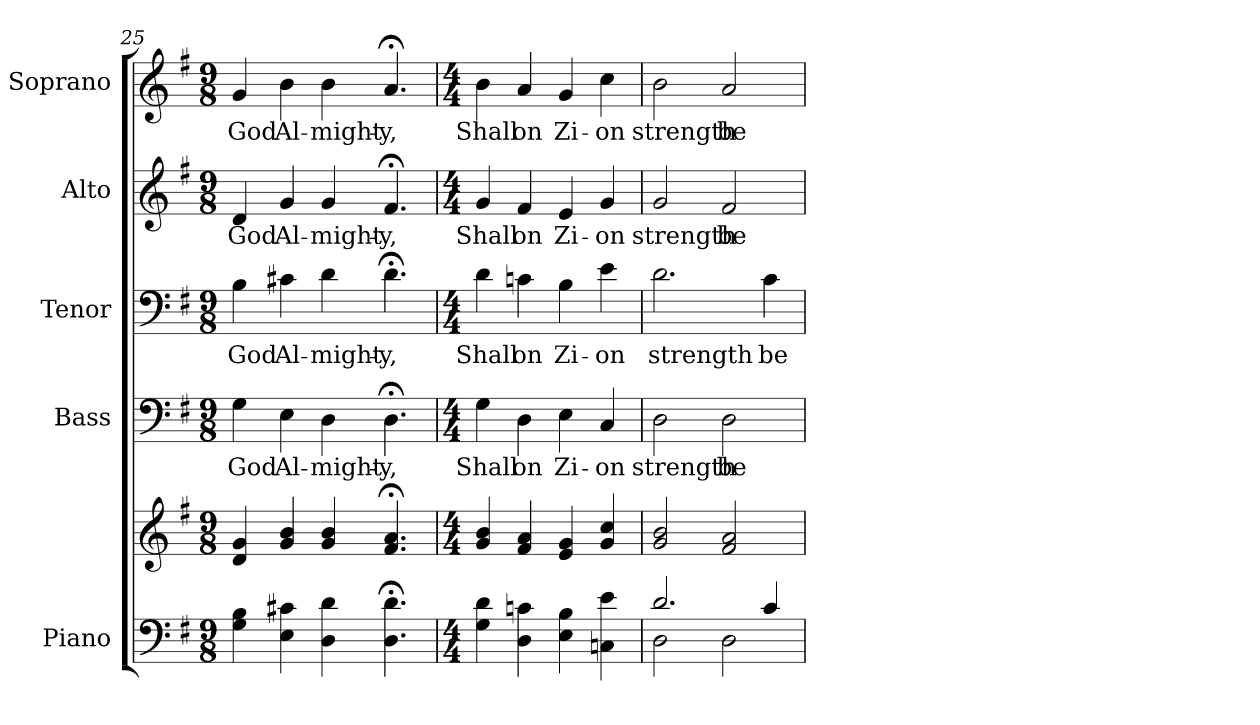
**kern	**kern	**kern	**text	**kern	**text	**kern	**text	**kern	**text
*part5	*part5	*part4	*part4	*part3	*part3	*part2	*part2	*part1	*part1
*staff6	*staff5	*staff4	*staff4	*staff3	*staff3	*staff2	*staff2	*staff1	*staff1
*I"Piano	*	*I"Bass	*	*I"Tenor	*	*I"Alto	*	*I"Soprano	*
*I'Pno.	*	*I'B.	*	*I'T.	*	*I'A.	*	*I'S.	*
*clefF4	*clefG2	*clefF4	*	*clefF4	*	*clefG2	*	*clefG2	*
*k[f#]	*k[f#]	*k[f#]	*	*k[f#]	*	*k[f#]	*	*k[f#]	*
*G:	*G:	*G:	*	*G:	*	*G:	*	*G:	*
*M9/8	*M9/8	*M9/8	*	*M9/8	*	*M9/8	*	*M9/8	*
=25	=25	=25	=25	=25	=25	=25	=25	=25	=25
!	!	!	!LO:LY:b:color=#000000	!	!	!	!	!	!
!	!	!	!	!	!LO:LY:b:color=#000000	!	!	!	!
!	!	!	!	!	!	!	!LO:LY:b:color=#000000	!	!
!	!	!	!	!	!	!	!	!	!LO:LY:b:color=#000000
4Gi\ 4Bi	4di/ 4gi	4Gi\	God	4Bi\	God	4di/	God	4gi/	God
!	!	!	!LO:LY:b:color=#000000	!	!	!	!	!	!
!	!	!	!	!	!LO:LY:b:color=#000000	!	!	!	!
!	!	!	!	!	!	!	!LO:LY:b:color=#000000	!	!
!	!	!	!	!	!	!	!	!	!LO:LY:b:color=#000000
4Ei\ 4c#Xi	4gi/ 4bi	4Ei\	Al-	4c#Xi\	Al-	4gi/	Al-	4bi\	Al-
!	!	!	!LO:LY:b:color=#000000	!	!	!	!	!	!
!	!	!	!	!	!LO:LY:b:color=#000000	!	!	!	!
!	!	!	!	!	!	!	!LO:LY:b:color=#000000	!	!
!	!	!	!	!	!	!	!	!	!LO:LY:b:color=#000000
4Di\ 4di	4gi/ 4bi	4Di\	-might-	4di\	-might-	4gi/	-might-	4bi\	-might-
!	!	!	!LO:LY:b:color=#000000	!	!	!	!	!	!
!	!	!	!	!	!LO:LY:b:color=#000000	!	!	!	!
!	!	!	!	!	!	!	!LO:LY:b:color=#000000	!	!
!	!	!	!	!	!	!	!	!	!LO:LY:b:color=#000000
4.Di\; 4.di;	4.f#i/; 4.ai;	4.D;i\	-y,	4.d;i\	-y,	4.f#;i/	-y,	4.a;i/	-y,
=26	=26	=26	=26	=26	=26	=26	=26	=26	=26
*M4/4	*M4/4	*M4/4	*	*M4/4	*	*M4/4	*	*M4/4	*
!	!	!	!LO:LY:b:color=#000000	!	!	!	!	!	!
!	!	!	!	!	!LO:LY:b:color=#000000	!	!	!	!
!	!	!	!	!	!	!	!LO:LY:b:color=#000000	!	!
!	!	!	!	!	!	!	!	!	!LO:LY:b:color=#000000
4Gi\ 4di	4gi/ 4bi	4Gi\	Shall	4di\	Shall	4gi/	Shall	4bi\	Shall
!	!	!	!LO:LY:b:color=#000000	!	!	!	!	!	!
!	!	!	!	!	!LO:LY:b:color=#000000	!	!	!	!
!	!	!	!	!	!	!	!LO:LY:b:color=#000000	!	!
!	!	!	!	!	!	!	!	!	!LO:LY:b:color=#000000
4Di\ 4cni	4f#i/ 4ai	4Di\	on	4cni\	on	4f#i/	on	4ai/	on
!	!	!	!LO:LY:b:color=#000000	!	!	!	!	!	!
!	!	!	!	!	!LO:LY:b:color=#000000	!	!	!	!
!	!	!	!	!	!	!	!LO:LY:b:color=#000000	!	!
!	!	!	!	!	!	!	!	!	!LO:LY:b:color=#000000
4Ei\ 4Bi	4ei/ 4gi	4Ei\	Zi-	4Bi\	Zi-	4ei/	Zi-	4gi/	Zi-
!	!	!	!LO:LY:b:color=#000000	!	!	!	!	!	!
!	!	!	!	!	!LO:LY:b:color=#000000	!	!	!	!
!	!	!	!	!	!	!	!LO:LY:b:color=#000000	!	!
!	!	!	!	!	!	!	!	!	!LO:LY:b:color=#000000
4Cni\ 4ei	4gi/ 4cci	4Ci/	-on	4ei\	-on	4gi/	-on	4cci\	-on
!!LO:PB:g=z
=27	=27	=27	=27	=27	=27	=27	=27	=27	=27
*^	*	*	*	*	*	*	*	*	*
!	!	!	!	!LO:LY:b:color=#000000	!	!	!	!	!	!
!	!	!	!	!	!	!LO:LY:b:color=#000000	!	!	!	!
!	!	!	!	!	!	!	!	!LO:LY:b:color=#000000	!	!
!	!	!	!	!	!	!	!	!	!	!LO:LY:b:color=#000000
2.di/	2Di\	2gi/ 2bi	2Di\	strength	2.di\	strength	2gi/	strength	2bi\	strength
!	!	!	!	!LO:LY:b:color=#000000	!	!	!	!	!	!
!	!	!	!	!	!	!	!	!LO:LY:b:color=#000000	!	!
!	!	!	!	!	!	!	!	!	!	!LO:LY:b:color=#000000
.	2Di\	2f#i/ 2ai	2Di\	be-	.	.	2f#i/	be-	2ai/	be-
!	!	!	!	!	!	!LO:LY:b:color=#000000	!	!	!	!
4ci/	.	.	.	.	4ci\	be-	.	.	.	.
*v	*v	*	*	*	*	*	*	*	*	*
=	=	=	=	=	=	=	=	=	=
*-	*-	*-	*-	*-	*-	*-	*-	*-	*-
